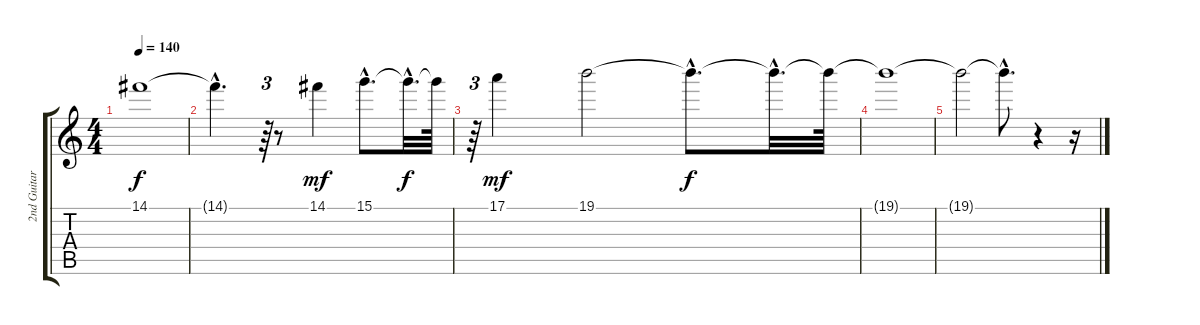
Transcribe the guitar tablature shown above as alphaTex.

\track ("2nd Guitar" "2nd Guitar") {instrument distortionguitar}
\staff {score tabs}
\tuning (E4 B3 G3 D3 A2 E2) {hide}
\ts (4 4)
\tempo 140
\clef g2
\ks c
14.1{t}.1{dy f} |
14.1{hac t}.4{d} r.64{tu (3 2)} r.8 14.1.4{dy mf} 15.1{hac}.8{d} 15.1{hac t}.32{d dy f} 15.1{t}.64 |
r.64{tu (3 2)} 17.1.4{dy mf} 19.1.2{volume 16} 19.1{hac t}.8{d dy f} 19.1{hac t}.32{d} 19.1{t}.64 |
19.1{t}.1 |
19.1{t}.2 19.1{hac t}.8{d} r.4 r.16
